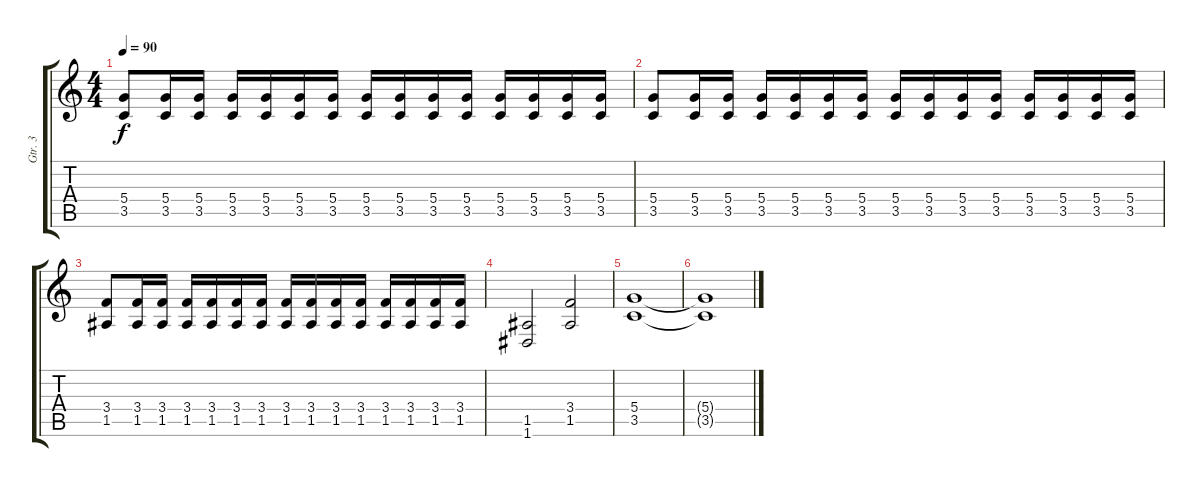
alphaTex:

\track ("Gtr. 3" "Gtr. 3") {instrument distortionguitar}
\staff {score tabs}
\tuning (E4 B3 G3 D3 A2 D2) {hide}
\ts (4 4)
\tempo 90
\clef g2
\ks c
(5.4 3.5).8{dy f} (5.4 3.5).16 (5.4 3.5).16 (5.4 3.5).16 (5.4 3.5).16 (5.4 3.5).16 (5.4 3.5).16 (5.4 3.5).16 (5.4 3.5).16 (5.4 3.5).16 (5.4 3.5).16 (5.4 3.5).16 (5.4 3.5).16 (5.4 3.5).16 (5.4 3.5).16 |
(5.4 3.5).8 (5.4 3.5).16 (5.4 3.5).16 (5.4 3.5).16 (5.4 3.5).16 (5.4 3.5).16 (5.4 3.5).16 (5.4 3.5).16 (5.4 3.5).16 (5.4 3.5).16 (5.4 3.5).16 (5.4 3.5).16 (5.4 3.5).16 (5.4 3.5).16 (5.4 3.5).16 |
(3.4 1.5).8 (3.4 1.5).16 (3.4 1.5).16 (3.4 1.5).16 (3.4 1.5).16 (3.4 1.5).16 (3.4 1.5).16 (3.4 1.5).16 (3.4 1.5).16 (3.4 1.5).16 (3.4 1.5).16 (3.4 1.5).16 (3.4 1.5).16 (3.4 1.5).16 (3.4 1.5).16 |
(1.5 1.6).2 (3.4 1.5).2 |
(5.4 3.5).1 |
(5.4{t} 3.5{t}).1
